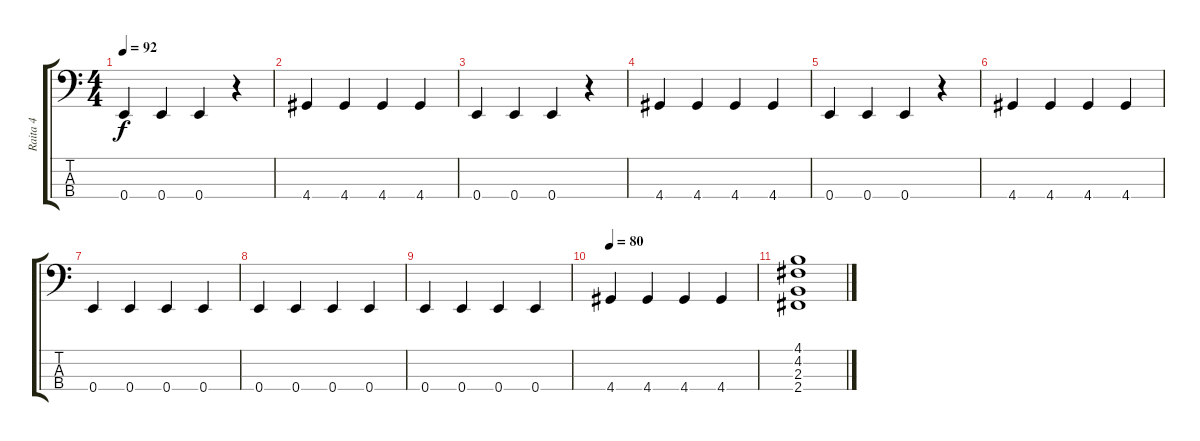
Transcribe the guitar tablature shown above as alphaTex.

\track ("Raita 4" "Raita 4") {instrument electricbassfinger}
\staff {score tabs}
\tuning (G2 D2 A1 E1) {hide}
\ts (4 4)
\tempo 92
\clef f4
\ks c
0.4.4{dy f} 0.4.4 0.4.4 r.4 |
4.4.4 4.4.4 4.4.4 4.4.4 |
0.4.4 0.4.4 0.4.4 r.4 |
4.4.4 4.4.4 4.4.4 4.4.4 |
0.4.4 0.4.4 0.4.4 r.4 |
4.4.4 4.4.4 4.4.4 4.4.4 |
0.4.4 0.4.4 0.4.4 0.4.4 |
0.4.4 0.4.4 0.4.4 0.4.4 |
0.4.4 0.4.4 0.4.4 0.4.4 |
\tempo 80
4.4.4 4.4.4 4.4.4 4.4.4 |
(4.1 4.2 2.3 2.4).1
